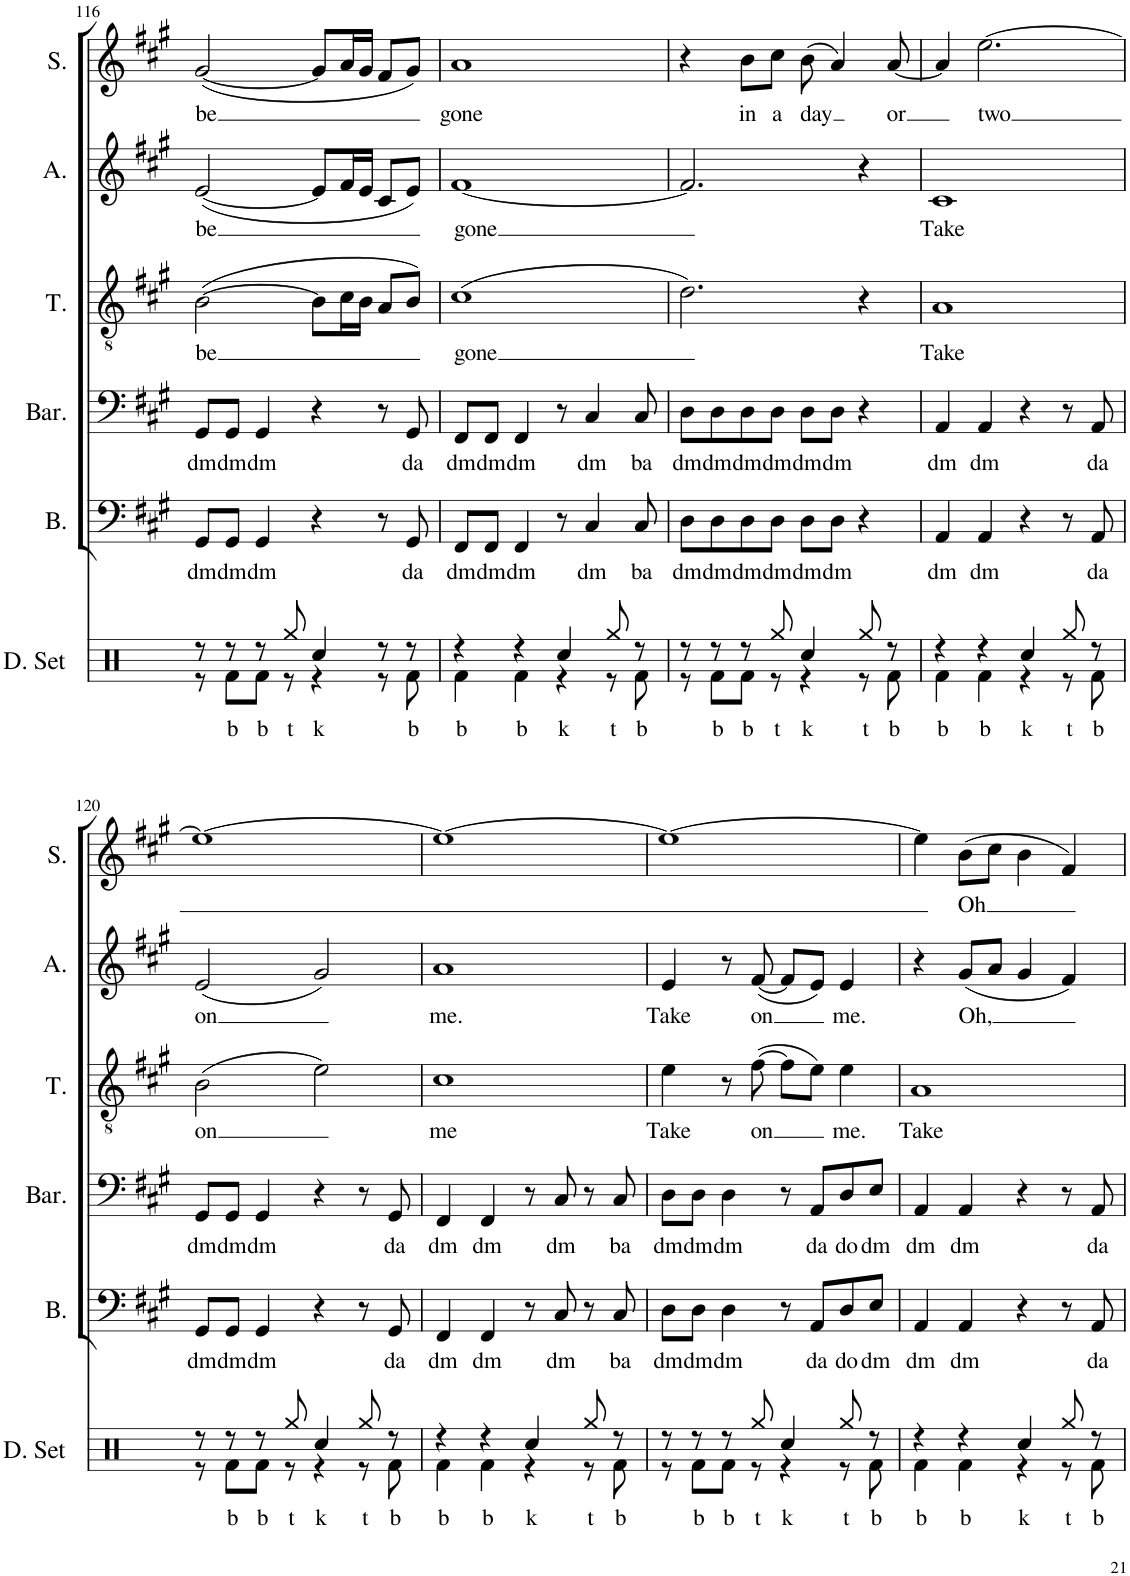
**kern	**text	**kern	**text	**kern	**text	**kern	**text	**kern	**text	**kern	**text
*part6	*part6	*part5	*part5	*part4	*part4	*part3	*part3	*part2	*part2	*part1	*part1
*staff6	*staff6	*staff5	*staff5	*staff4	*staff4	*staff3	*staff3	*staff2	*staff2	*staff1	*staff1
*I"Drumset	*	*I"Bass	*	*I"Baritone	*	*I"Tenor	*	*I"Alto	*	*I"Soprano	*
*I'D. Set	*	*I'B.	*	*I'Bar.	*	*I'T.	*	*I'A.	*	*I'S.	*
!!LO:PB:g=z
*clefX	*	*clefF4	*	*clefF4	*	*clefGv2	*	*clefG2	*	*clefG2	*
*k[]	*	*k[f#c#g#]	*	*k[f#c#g#]	*	*k[f#c#g#]	*	*k[f#c#g#]	*	*k[f#c#g#]	*
*M4/4	*	*M4/4	*	*M4/4	*	*M4/4	*	*M4/4	*	*M4/4	*
=116	=116	=116	=116	=116	=116	=116	=116	=116	=116	=116	=116
*^	*	*	*	*	*	*	*	*	*	*	*
!	!	!	!	!LO:LY:b	!	!LO:LY:b	!	!LO:LY:b	!	!LO:LY:b	!	!LO:LY:b
8r	8r	.	8GG#/L	dm	8GG#/L	dm	([2B\	be	([2e/	be	([2g#/	be
!	!	!LO:LY:b	!	!LO:LY:b	!	!LO:LY:b	!	!	!	!	!	!
8r	8Rf\L	b	8GG#/J	dm	8GG#/J	dm	.	.	.	.	.	.
!	!	!LO:LY:b	!	!LO:LY:b	!	!LO:LY:b	!	!	!	!	!	!
8r	8Rf\J	b	4GG#/	dm	4GG#/	dm	.	.	.	.	.	.
!	!	!LO:LY:b	!	!	!	!	!	!	!	!	!	!
8Rgg/	8r	t	.	.	.	.	.	.	.	.	.	.
!	!	!LO:LY:b	!	!	!	!	!	!	!	!	!	!
4Rcc/	4r	k	4r	.	4r	.	8B\L]	.	8e/L]	.	8g#/L]	.
.	.	.	.	.	.	.	16c#\L	.	16f#/L	.	16a/L	.
.	.	.	.	.	.	.	16B\JJ	.	16e/JJ	.	16g#/JJ	.
8r	8r	.	8r	.	8r	.	8A/L	.	8c#/L	.	8f#/L	.
!	!	!LO:LY:b	!	!LO:LY:b	!	!LO:LY:b	!	!	!	!	!	!
8r	8Rf\	b	8GG#/	da	8GG#/	da	8B/J)	.	8e/J)	.	8g#/J)	.
=117	=117	=117	=117	=117	=117	=117	=117	=117	=117	=117	=117	=117
!	!	!LO:LY:b	!	!LO:LY:b	!	!LO:LY:b	!	!LO:LY:b	!	!LO:LY:b	!	!LO:LY:b
4r	4Rf\	b	8FF#/L	dm	8FF#/L	dm	(1c#	gone	[1f#	gone	1a	gone
!	!	!	!	!LO:LY:b	!	!LO:LY:b	!	!	!	!	!	!
.	.	.	8FF#/J	dm	8FF#/J	dm	.	.	.	.	.	.
!	!	!LO:LY:b	!	!LO:LY:b	!	!LO:LY:b	!	!	!	!	!	!
4r	4Rf\	b	4FF#/	dm	4FF#/	dm	.	.	.	.	.	.
!	!	!LO:LY:b	!	!	!	!	!	!	!	!	!	!
4Rcc/	4r	k	8r	.	8r	.	.	.	.	.	.	.
!	!	!	!	!LO:LY:b	!	!LO:LY:b	!	!	!	!	!	!
.	.	.	4C#/	dm	4C#/	dm	.	.	.	.	.	.
!	!	!LO:LY:b	!	!	!	!	!	!	!	!	!	!
8Rgg/	8r	t	.	.	.	.	.	.	.	.	.	.
!	!	!LO:LY:b	!	!LO:LY:b	!	!LO:LY:b	!	!	!	!	!	!
8r	8Rf\	b	8C#/	ba	8C#/	ba	.	.	.	.	.	.
=118	=118	=118	=118	=118	=118	=118	=118	=118	=118	=118	=118	=118
!	!	!	!	!LO:LY:b	!	!LO:LY:b	!	!	!	!	!	!
8r	8r	.	8D\L	dm	8D\L	dm	2.d\)	.	2.f#/]	.	4r	.
!	!	!LO:LY:b	!	!LO:LY:b	!	!LO:LY:b	!	!	!	!	!	!
8r	8Rf\L	b	8D\	dm	8D\	dm	.	.	.	.	.	.
!	!	!LO:LY:b	!	!LO:LY:b	!	!LO:LY:b	!	!	!	!	!	!LO:LY:b
8r	8Rf\J	b	8D\	dm	8D\	dm	.	.	.	.	8b\L	in
!	!	!LO:LY:b	!	!LO:LY:b	!	!LO:LY:b	!	!	!	!	!	!LO:LY:b
8Rgg/	8r	t	8D\J	dm	8D\J	dm	.	.	.	.	8cc#\J	a
!	!	!LO:LY:b	!	!LO:LY:b	!	!LO:LY:b	!	!	!	!	!	!LO:LY:b
4Rcc/	4r	k	8D\L	dm	8D\L	dm	.	.	.	.	(8b\	day
!	!	!	!	!LO:LY:b	!	!LO:LY:b	!	!	!	!	!	!
.	.	.	8D\J	dm	8D\J	dm	.	.	.	.	4a/)	.
!	!	!LO:LY:b	!	!	!	!	!	!	!	!	!	!
8Rgg/	8r	t	4r	.	4r	.	4r	.	4r	.	.	.
!	!	!LO:LY:b	!	!	!	!	!	!	!	!	!	!LO:LY:b
8r	8Rf\	b	.	.	.	.	.	.	.	.	[8a/	or
=119	=119	=119	=119	=119	=119	=119	=119	=119	=119	=119	=119	=119
!	!	!LO:LY:b	!	!LO:LY:b	!	!LO:LY:b	!	!LO:LY:b	!	!LO:LY:b	!	!
4r	4Rf\	b	4AA/	dm	4AA/	dm	1A	Take	1c#	Take	4a/]	.
!	!	!LO:LY:b	!	!LO:LY:b	!	!LO:LY:b	!	!	!	!	!	!LO:LY:b
4r	4Rf\	b	4AA/	dm	4AA/	dm	.	.	.	.	[2.ee\	two
!	!	!LO:LY:b	!	!	!	!	!	!	!	!	!	!
4Rcc/	4r	k	4r	.	4r	.	.	.	.	.	.	.
!	!	!LO:LY:b	!	!	!	!	!	!	!	!	!	!
8Rgg/	8r	t	8r	.	8r	.	.	.	.	.	.	.
!	!	!LO:LY:b	!	!LO:LY:b	!	!LO:LY:b	!	!	!	!	!	!
8r	8Rf\	b	8AA/	da	8AA/	da	.	.	.	.	.	.
!!LO:LB:g=z
=120	=120	=120	=120	=120	=120	=120	=120	=120	=120	=120	=120	=120
!	!	!	!	!LO:LY:b	!	!LO:LY:b	!	!LO:LY:b	!	!LO:LY:b	!	!
8r	8r	.	8GG#/L	dm	8GG#/L	dm	(2B\	on	(2e/	on	1ee_	.
!	!	!LO:LY:b	!	!LO:LY:b	!	!LO:LY:b	!	!	!	!	!	!
8r	8Rf\L	b	8GG#/J	dm	8GG#/J	dm	.	.	.	.	.	.
!	!	!LO:LY:b	!	!LO:LY:b	!	!LO:LY:b	!	!	!	!	!	!
8r	8Rf\J	b	4GG#/	dm	4GG#/	dm	.	.	.	.	.	.
!	!	!LO:LY:b	!	!	!	!	!	!	!	!	!	!
8Rgg/	8r	t	.	.	.	.	.	.	.	.	.	.
!	!	!LO:LY:b	!	!	!	!	!	!	!	!	!	!
4Rcc/	4r	k	4r	.	4r	.	2e\)	.	2g#/)	.	.	.
!	!	!LO:LY:b	!	!	!	!	!	!	!	!	!	!
8Rgg/	8r	t	8r	.	8r	.	.	.	.	.	.	.
!	!	!LO:LY:b	!	!LO:LY:b	!	!LO:LY:b	!	!	!	!	!	!
8r	8Rf\	b	8GG#/	da	8GG#/	da	.	.	.	.	.	.
=121	=121	=121	=121	=121	=121	=121	=121	=121	=121	=121	=121	=121
!	!	!LO:LY:b	!	!LO:LY:b	!	!LO:LY:b	!	!LO:LY:b	!	!LO:LY:b	!	!
4r	4Rf\	b	4FF#/	dm	4FF#/	dm	1c#	me	1a	me.	1ee_	.
!	!	!LO:LY:b	!	!LO:LY:b	!	!LO:LY:b	!	!	!	!	!	!
4r	4Rf\	b	4FF#/	dm	4FF#/	dm	.	.	.	.	.	.
!	!	!LO:LY:b	!	!	!	!	!	!	!	!	!	!
4Rcc/	4r	k	8r	.	8r	.	.	.	.	.	.	.
!	!	!	!	!LO:LY:b	!	!LO:LY:b	!	!	!	!	!	!
.	.	.	8C#/	dm	8C#/	dm	.	.	.	.	.	.
!	!	!LO:LY:b	!	!	!	!	!	!	!	!	!	!
8Rgg/	8r	t	8r	.	8r	.	.	.	.	.	.	.
!	!	!LO:LY:b	!	!LO:LY:b	!	!LO:LY:b	!	!	!	!	!	!
8r	8Rf\	b	8C#/	ba	8C#/	ba	.	.	.	.	.	.
=122	=122	=122	=122	=122	=122	=122	=122	=122	=122	=122	=122	=122
!	!	!	!	!LO:LY:b	!	!LO:LY:b	!	!LO:LY:b	!	!LO:LY:b	!	!
8r	8r	.	8D\L	dm	8D\L	dm	4e\	Take	4e/	Take	1ee_	.
!	!	!LO:LY:b	!	!LO:LY:b	!	!LO:LY:b	!	!	!	!	!	!
8r	8Rf\L	b	8D\J	dm	8D\J	dm	.	.	.	.	.	.
!	!	!LO:LY:b	!	!LO:LY:b	!	!LO:LY:b	!	!	!	!	!	!
8r	8Rf\J	b	4D\	dm	4D\	dm	8r	.	8r	.	.	.
!	!	!LO:LY:b	!	!	!	!	!	!LO:LY:b	!	!LO:LY:b	!	!
8Rgg/	8r	t	.	.	.	.	([8f#\	on	([8f#/	on	.	.
!	!	!LO:LY:b	!	!	!	!	!	!	!	!	!	!
4Rcc/	4r	k	8r	.	8r	.	8f#\L]	.	8f#/L]	.	.	.
!	!	!	!	!LO:LY:b	!	!LO:LY:b	!	!	!	!	!	!
.	.	.	8AA/L	da	8AA/L	da	8e\J)	.	8e/J)	.	.	.
!	!	!LO:LY:b	!	!LO:LY:b	!	!LO:LY:b	!	!LO:LY:b	!	!LO:LY:b	!	!
8Rgg/	8r	t	8D/	do	8D/	do	4e\	me.	4e/	me.	.	.
!	!	!LO:LY:b	!	!LO:LY:b	!	!LO:LY:b	!	!	!	!	!	!
8r	8Rf\	b	8E/J	dm	8E/J	dm	.	.	.	.	.	.
=123	=123	=123	=123	=123	=123	=123	=123	=123	=123	=123	=123	=123
!	!	!LO:LY:b	!	!LO:LY:b	!	!LO:LY:b	!	!LO:LY:b	!	!	!	!
4r	4Rf\	b	4AA/	dm	4AA/	dm	1A	Take	4r	.	4ee\]	.
!	!	!LO:LY:b	!	!LO:LY:b	!	!LO:LY:b	!	!	!	!LO:LY:b	!	!LO:LY:b
4r	4Rf\	b	4AA/	dm	4AA/	dm	.	.	(8g#/L	Oh,	(8b\L	Oh
.	.	.	.	.	.	.	.	.	8a/J	.	8cc#\J	.
!	!	!LO:LY:b	!	!	!	!	!	!	!	!	!	!
4Rcc/	4r	k	4r	.	4r	.	.	.	4g#/	.	4b\	.
!	!	!LO:LY:b	!	!	!	!	!	!	!	!	!	!
8Rgg/	8r	t	8r	.	8r	.	.	.	4f#/)	.	4f#/)	.
!	!	!LO:LY:b	!	!LO:LY:b	!	!LO:LY:b	!	!	!	!	!	!
8r	8Rf\	b	8AA/	da	8AA/	da	.	.	.	.	.	.
*v	*v	*	*	*	*	*	*	*	*	*	*	*
=	=	=	=	=	=	=	=	=	=	=	=
*-	*-	*-	*-	*-	*-	*-	*-	*-	*-	*-	*-
